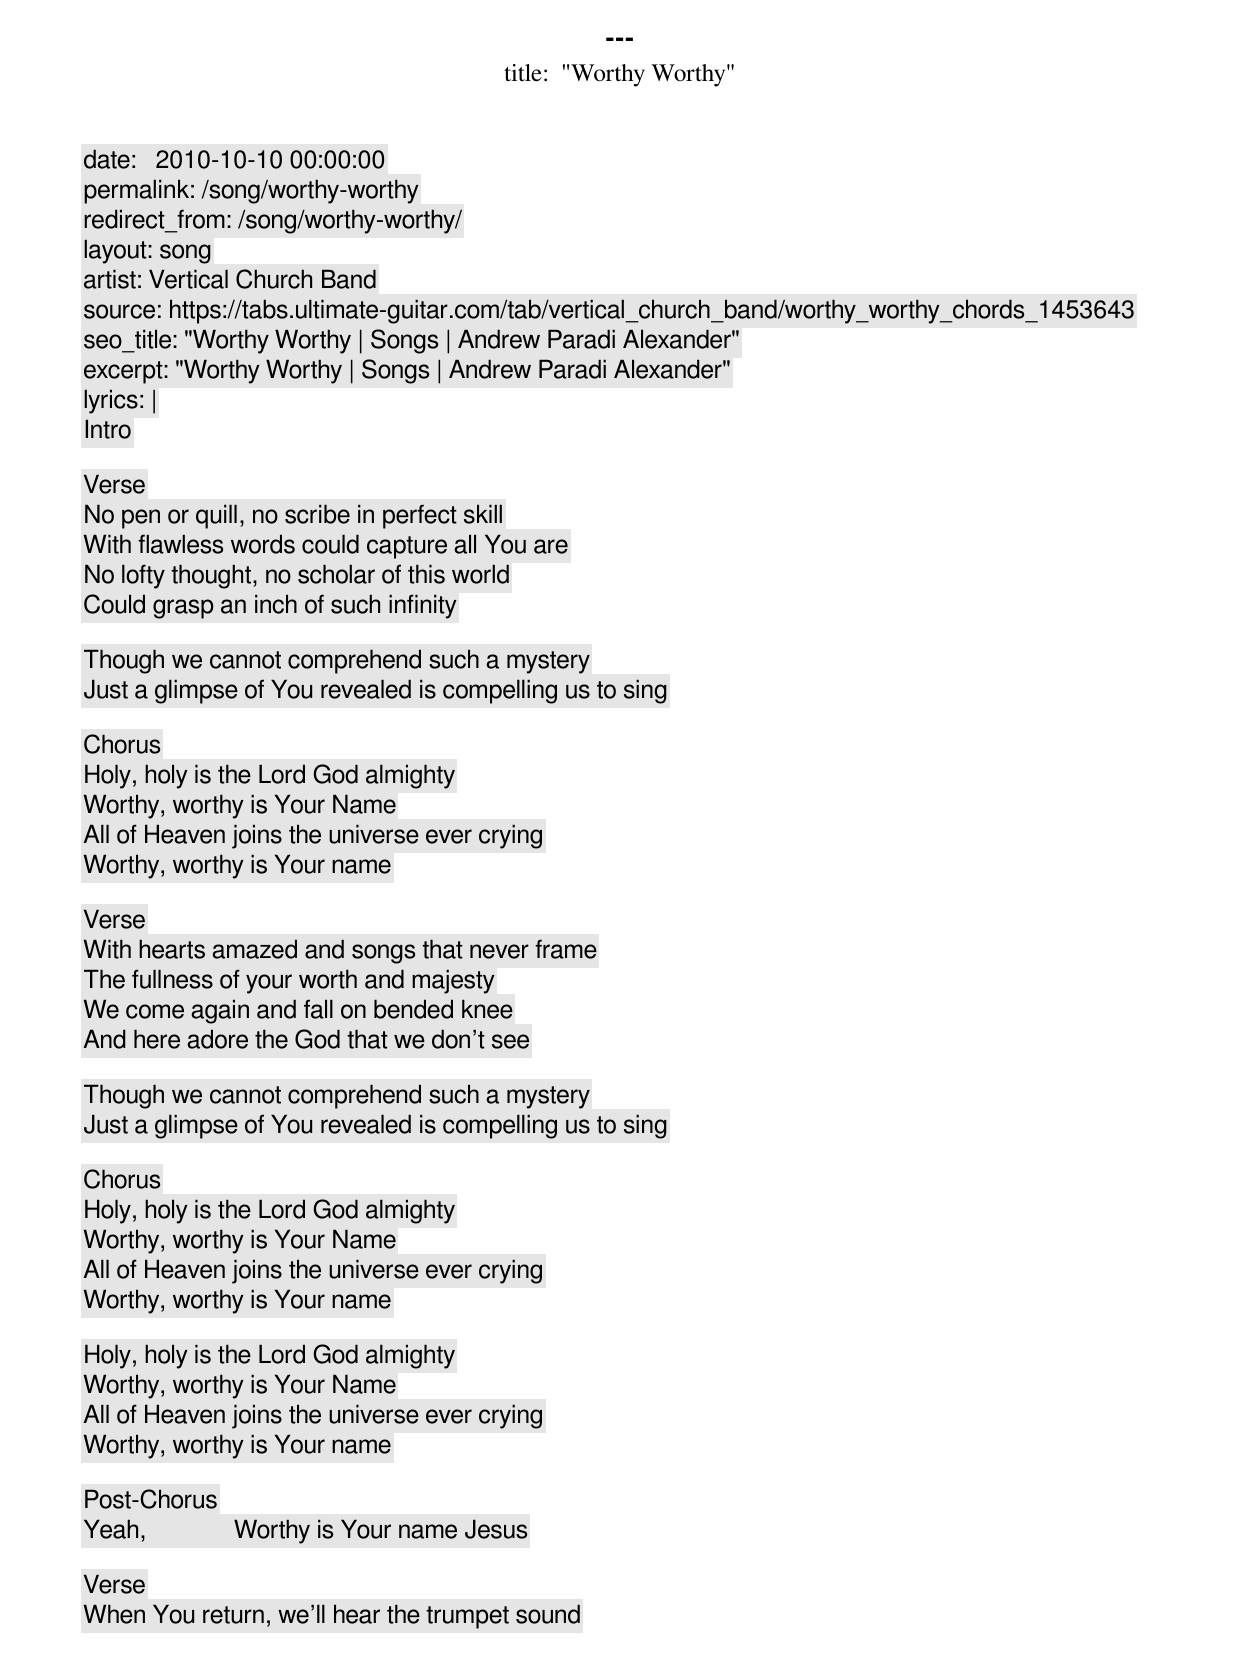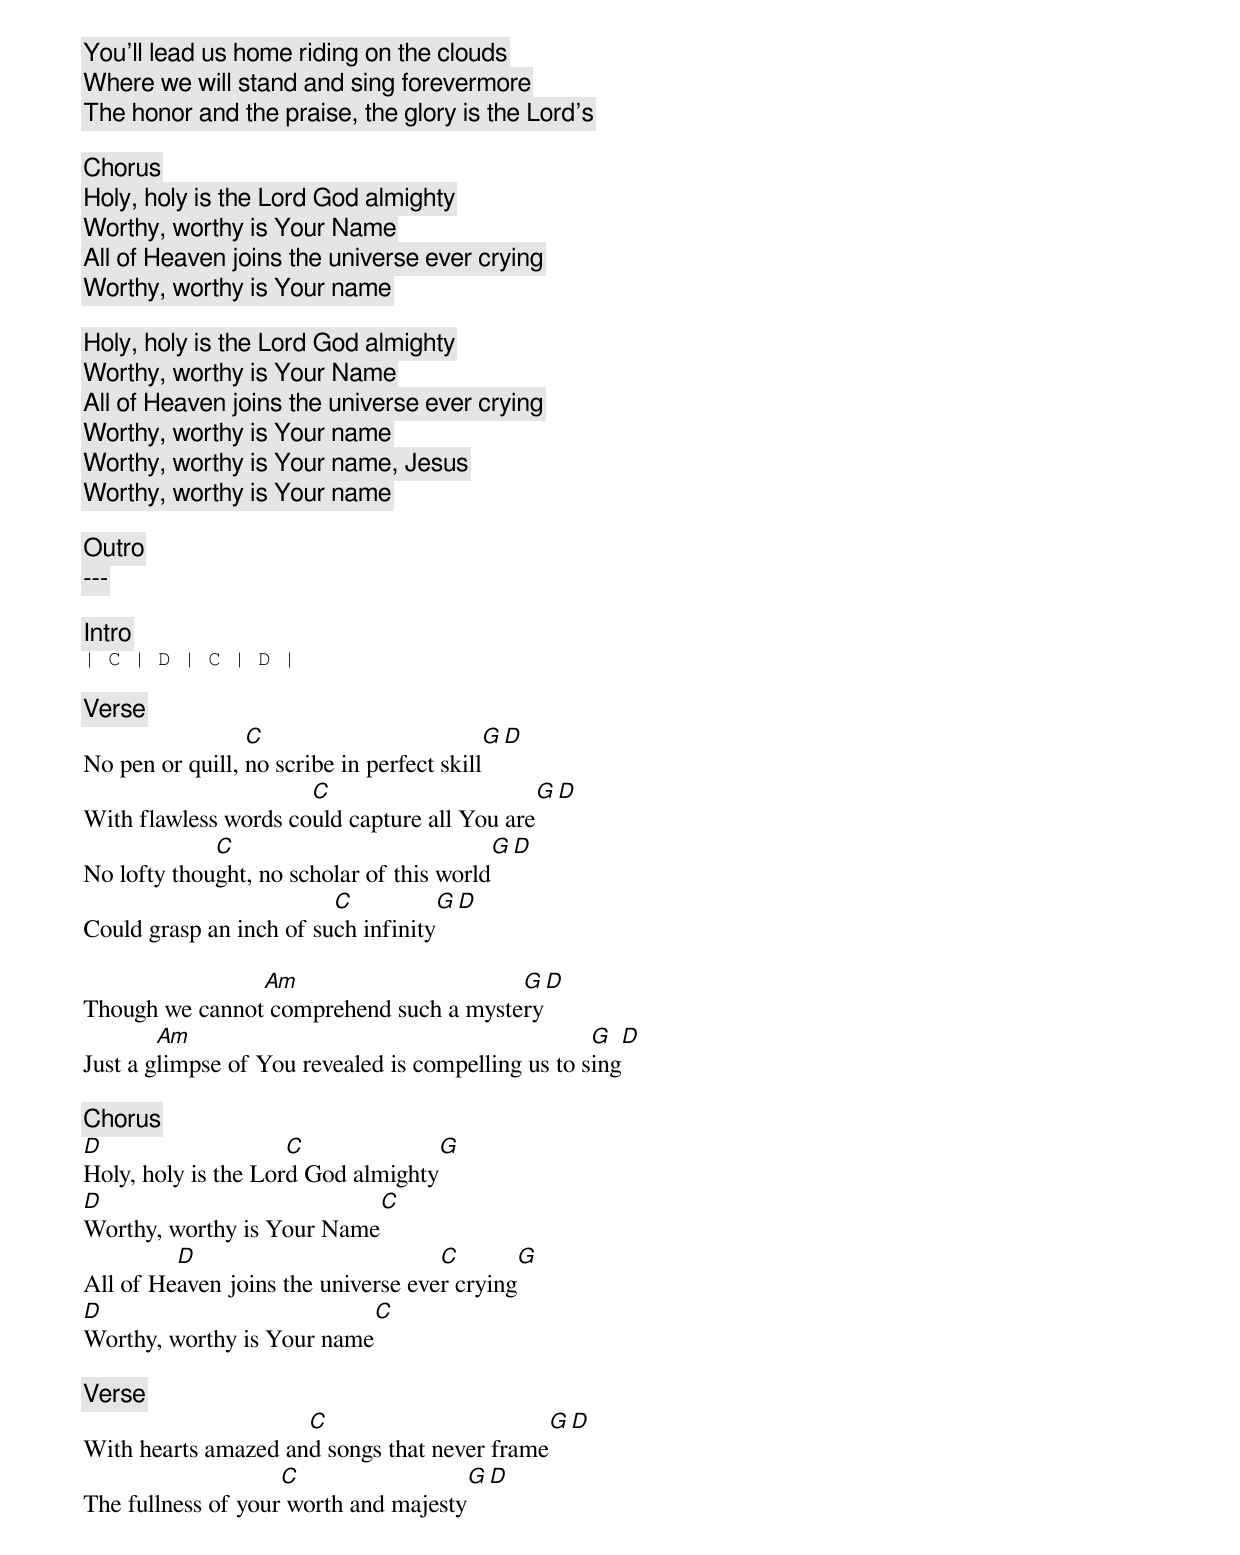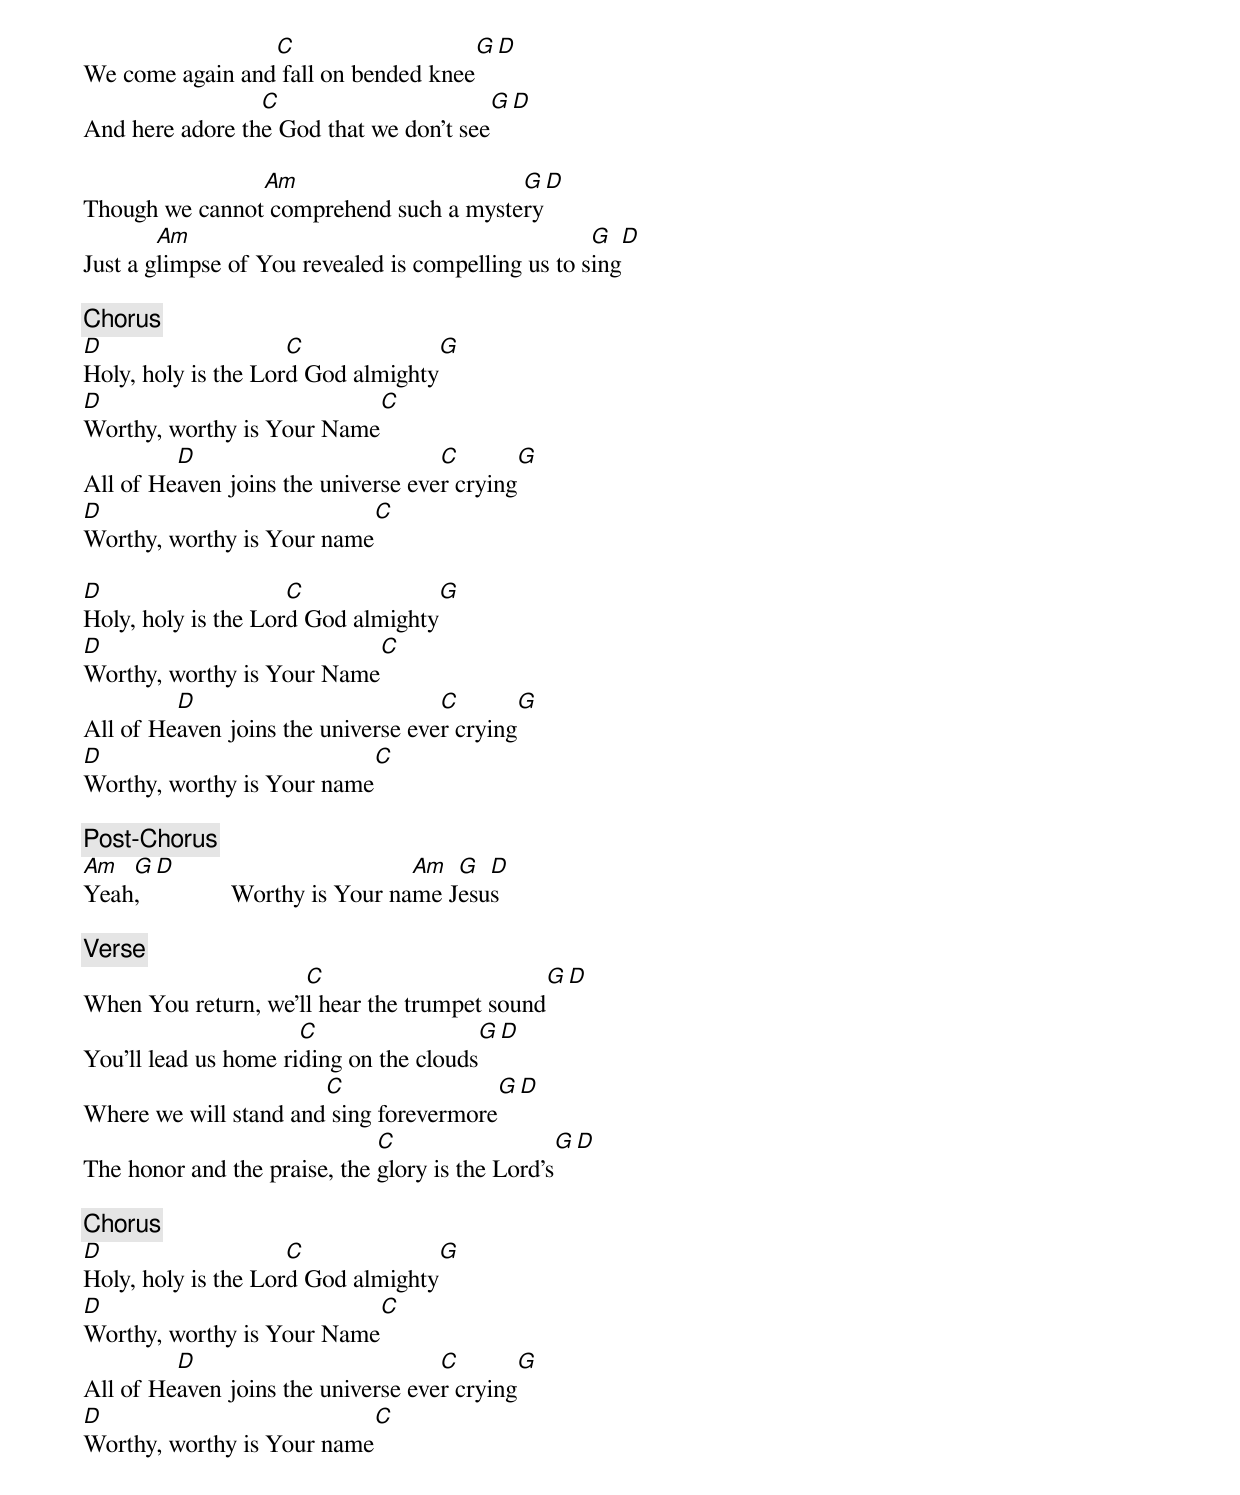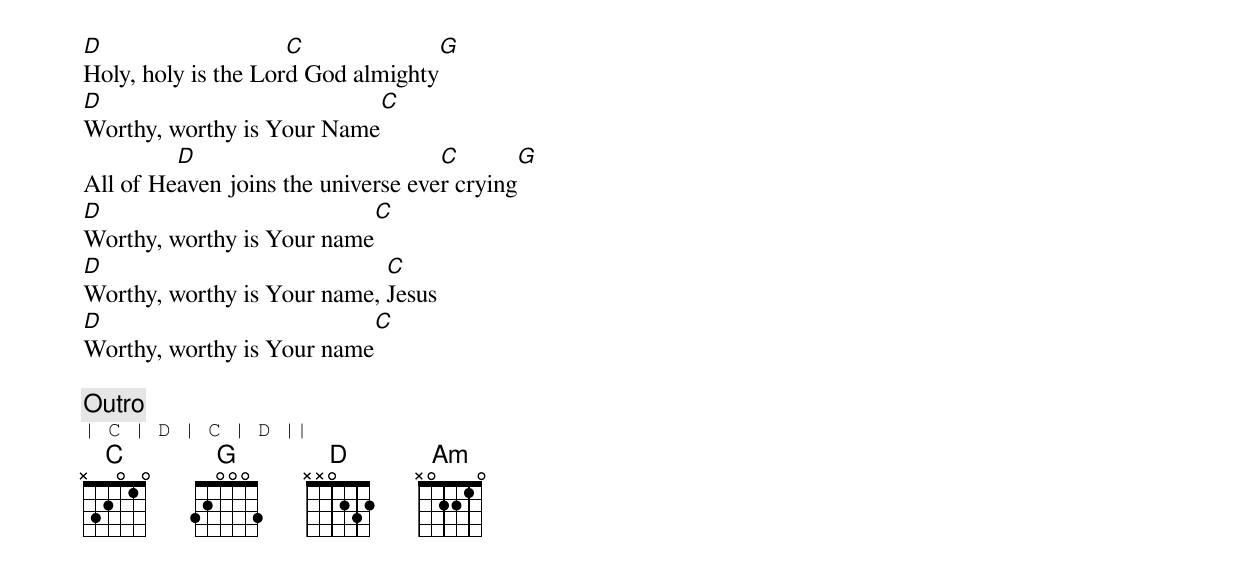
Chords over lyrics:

---
title:  "Worthy Worthy"
date:   2010-10-10 00:00:00
permalink: /song/worthy-worthy
redirect_from: /song/worthy-worthy/
layout: song
artist: Vertical Church Band
source: https://tabs.ultimate-guitar.com/tab/vertical_church_band/worthy_worthy_chords_1453643
seo_title: "Worthy Worthy | Songs | Andrew Paradi Alexander"
excerpt: "Worthy Worthy | Songs | Andrew Paradi Alexander"
lyrics: |
  [Intro]

  [Verse]
  No pen or quill, no scribe in perfect skill
  With flawless words could capture all You are
  No lofty thought, no scholar of this world
  Could grasp an inch of such infinity

  Though we cannot comprehend such a mystery
  Just a glimpse of You revealed is compelling us to sing

  [Chorus]
  Holy, holy is the Lord God almighty
  Worthy, worthy is Your Name
  All of Heaven joins the universe ever crying
  Worthy, worthy is Your name

  [Verse]
  With hearts amazed and songs that never frame
  The fullness of your worth and majesty
  We come again and fall on bended knee
  And here adore the God that we don't see

  Though we cannot comprehend such a mystery
  Just a glimpse of You revealed is compelling us to sing

  [Chorus]
  Holy, holy is the Lord God almighty
  Worthy, worthy is Your Name
  All of Heaven joins the universe ever crying
  Worthy, worthy is Your name

  Holy, holy is the Lord God almighty
  Worthy, worthy is Your Name
  All of Heaven joins the universe ever crying
  Worthy, worthy is Your name

  [Post-Chorus]
  Yeah,              Worthy is Your name Jesus

  [Verse]
  When You return, we'll hear the trumpet sound
  You'll lead us home riding on the clouds
  Where we will stand and sing forevermore
  The honor and the praise, the glory is the Lord's

  [Chorus]
  Holy, holy is the Lord God almighty
  Worthy, worthy is Your Name
  All of Heaven joins the universe ever crying
  Worthy, worthy is Your name

  Holy, holy is the Lord God almighty
  Worthy, worthy is Your Name
  All of Heaven joins the universe ever crying
  Worthy, worthy is Your name
  Worthy, worthy is Your name, Jesus
  Worthy, worthy is Your name

  [Outro]
---

[Intro]
| C | D | C | D |

[Verse]
                 C                         G         D
No pen or quill, no scribe in perfect skill
                      C                               G         D
With flawless words could capture all You are
             C                             G        D
No lofty thought, no scholar of this world
                         C                 G     D
Could grasp an inch of such infinity

                Am                      G                  D
Though we cannot comprehend such a mystery
        Am                                          G                 D
Just a glimpse of You revealed is compelling us to sing

[Chorus]
D                    C                G
Holy, holy is the Lord God almighty
D                            C
Worthy, worthy is Your Name
         D                          C               G
All of Heaven joins the universe ever crying
D                            C
Worthy, worthy is Your name

[Verse]
                     C                                  G       D
With hearts amazed and songs that never frame
                    C                           G     D
The fullness of your worth and majesty
                 C                        G          D
We come again and fall on bended knee
                 C                           G           D
And here adore the God that we don't see

                Am                      G                  D
Though we cannot comprehend such a mystery
        Am                                          G                 D
Just a glimpse of You revealed is compelling us to sing

[Chorus]
D                    C                G
Holy, holy is the Lord God almighty
D                            C
Worthy, worthy is Your Name
         D                          C               G
All of Heaven joins the universe ever crying
D                            C
Worthy, worthy is Your name

D                    C                G
Holy, holy is the Lord God almighty
D                            C
Worthy, worthy is Your Name
         D                          C               G
All of Heaven joins the universe ever crying
D                            C
Worthy, worthy is Your name

[Post-Chorus]
Am  G  D                            Am  G  D
Yeah,              Worthy is Your name Jesus

[Verse]
                     C                           G           D
When You return, we'll hear the trumpet sound
                      C                  G        D
You'll lead us home riding on the clouds
                       C                           G    D
Where we will stand and sing forevermore
                              C                         G      D
The honor and the praise, the glory is the Lord's

[Chorus]
D                    C                G
Holy, holy is the Lord God almighty
D                            C
Worthy, worthy is Your Name
         D                          C               G
All of Heaven joins the universe ever crying
D                            C
Worthy, worthy is Your name

D                    C                G
Holy, holy is the Lord God almighty
D                            C
Worthy, worthy is Your Name
         D                          C               G
All of Heaven joins the universe ever crying
D                            C
Worthy, worthy is Your name
D                            C
Worthy, worthy is Your name, Jesus
D                            C
Worthy, worthy is Your name

[Outro]
| C | D | C | D ||
